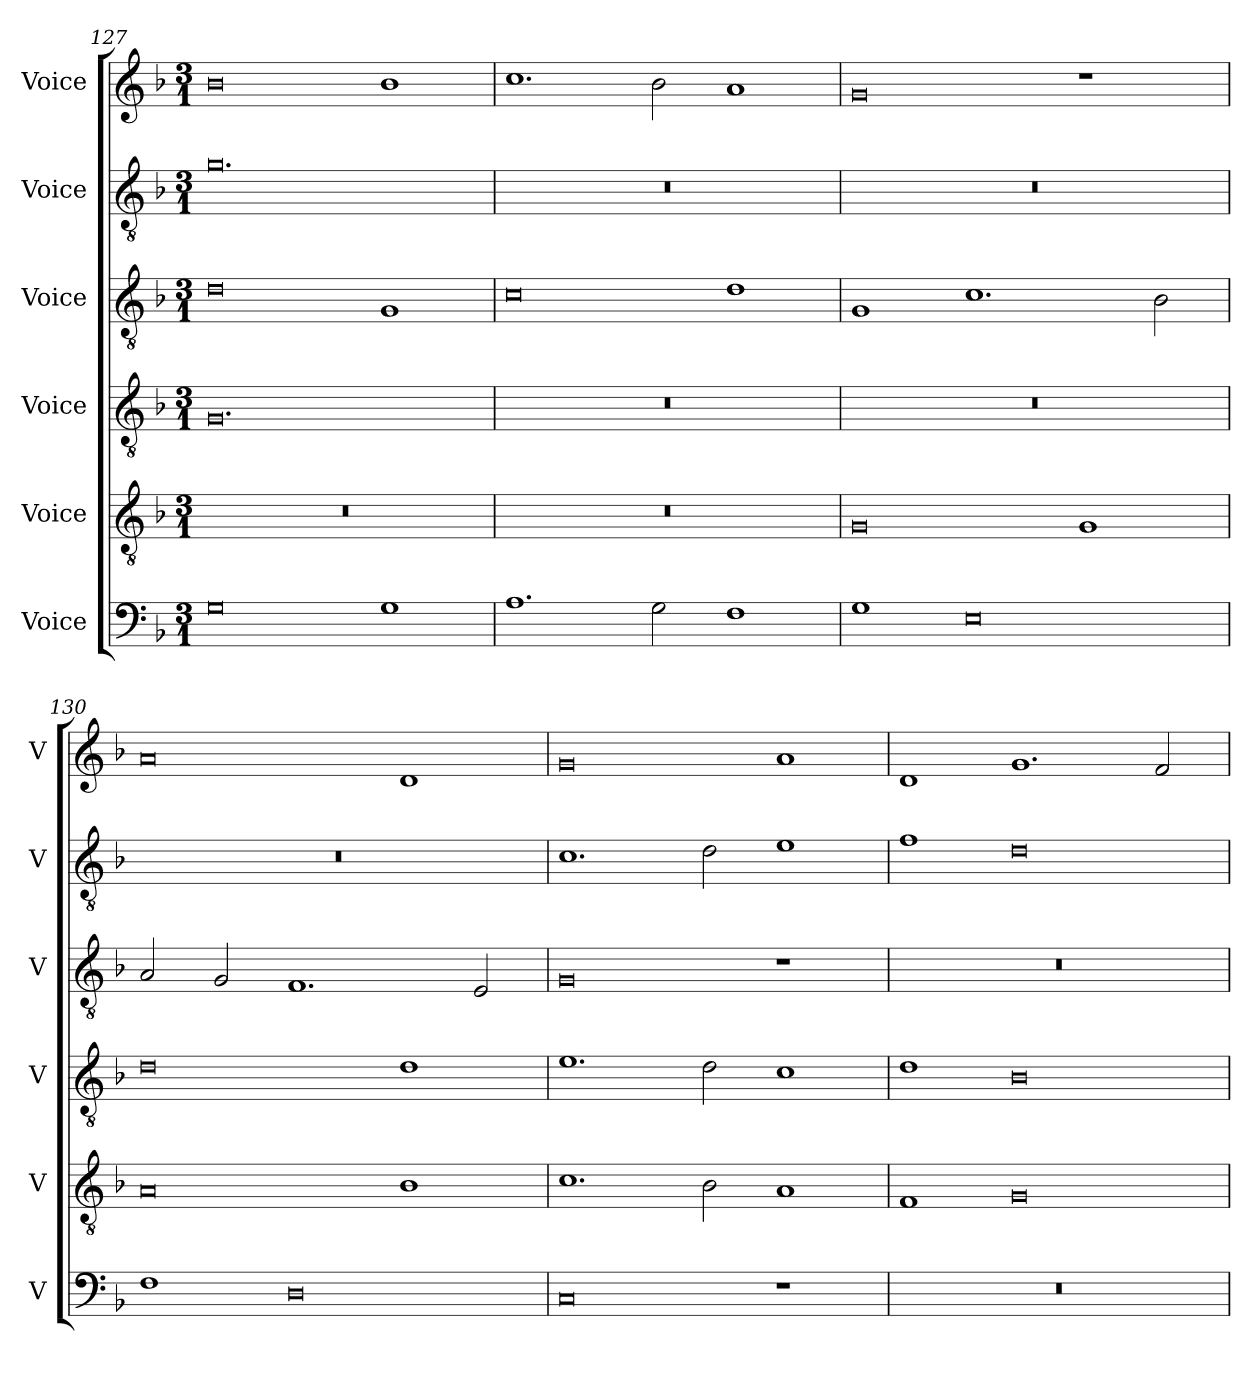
**kern	**kern	**kern	**kern	**kern	**kern
*part6	*part5	*part4	*part3	*part2	*part1
*staff6	*staff5	*staff4	*staff3	*staff2	*staff1
*I"Voice	*I"Voice	*I"Voice	*I"Voice	*I"Voice	*I"Voice
*I'V	*I'V	*I'V	*I'V	*I'V	*I'V
*clefF4	*clefGv2	*clefGv2	*clefGv2	*clefGv2	*clefG2
*k[b-]	*k[b-]	*k[b-]	*k[b-]	*k[b-]	*k[b-]
*M3/1	*M3/1	*M3/1	*M3/1	*M3/1	*M3/1
=127	=127	=127	=127	=127	=127
0G	0.r	0.G	0d	0.g	0b-
1G	.	.	1G	.	1b-
=128	=128	=128	=128	=128	=128
1.A	0.r	0.r	0c	0.r	1.cc
2G\	.	.	.	.	2b-\
1F	.	.	1d	.	1a
!!LO:PB:g=z
=129	=129	=129	=129	=129	=129
1G	0G	0.r	1G	0.r	0g
0E	.	.	1.c	.	.
.	1G	.	.	.	1r
.	.	.	2B-\	.	.
=130	=130	=130	=130	=130	=130
1F	0A	0d	2A/	0.r	0a
.	.	.	2G/	.	.
0D	.	.	1.F	.	.
.	1B-	1d	.	.	1d
.	.	.	2E/	.	.
=131	=131	=131	=131	=131	=131
0C	1.c	1.e	0G	1.c	0g
.	2B-\	2d\	.	2d\	.
1r	1A	1c	1r	1e	1a
!!LO:LB:g=z
=132	=132	=132	=132	=132	=132
0.r	1F	1d	0.r	1f	1d
.	0G	0B-	.	0d	1.g
.	.	.	.	.	2f/
=	=	=	=	=	=
*-	*-	*-	*-	*-	*-
